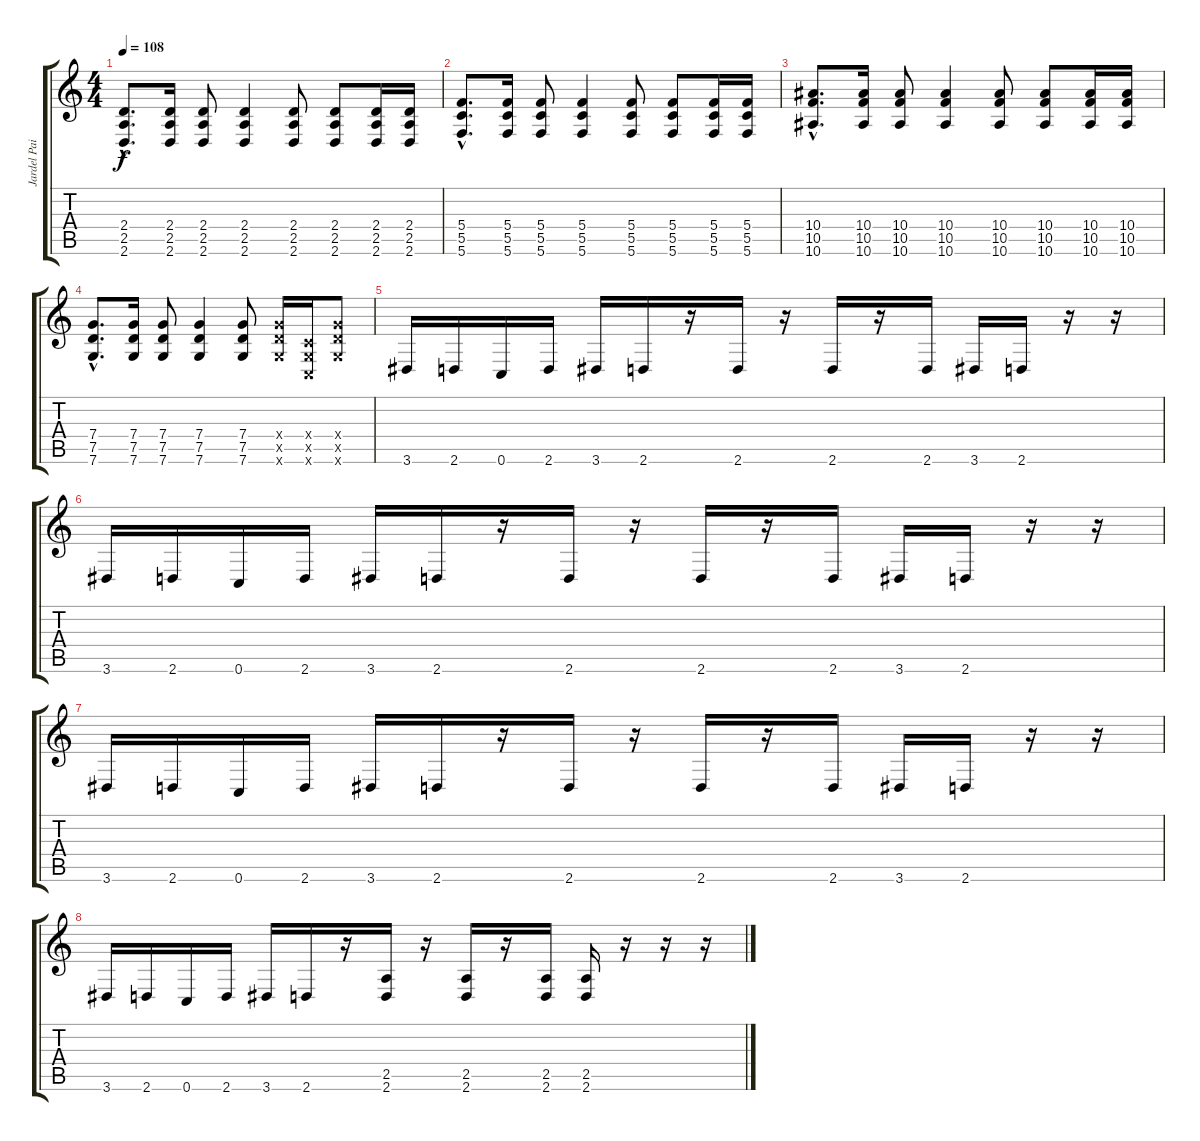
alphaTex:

\track ("Jardel Paisante [Guitar]" "Jardel Pai") {instrument distortionguitar}
\staff {score tabs}
\tuning (D4 A3 F3 C3 G2 C2) {hide}
\ts (4 4)
\tempo 108
\clef g2
\ks c
(2.4{hac} 2.5{hac} 2.6{hac}).8{d dy f} (2.4 2.5 2.6).16 (2.4 2.5 2.6).8 (2.4 2.5 2.6).4 (2.4 2.5 2.6).8 (2.4 2.5 2.6).8 (2.4 2.5 2.6).16 (2.4 2.5 2.6).16 |
(5.4{hac} 5.5{hac} 5.6{hac}).8{d} (5.4 5.5 5.6).16 (5.4 5.5 5.6).8 (5.4 5.5 5.6).4 (5.4 5.5 5.6).8 (5.4 5.5 5.6).8 (5.4 5.5 5.6).16 (5.4 5.5 5.6).16 |
(10.4{hac} 10.5{hac} 10.6{hac}).8{d} (10.4 10.5 10.6).16 (10.4 10.5 10.6).8 (10.4 10.5 10.6).4 (10.4 10.5 10.6).8 (10.4 10.5 10.6).8 (10.4 10.5 10.6).16 (10.4 10.5 10.6).16 |
(7.4{hac} 7.5{hac} 7.6{hac}).8{d} (7.4 7.5 7.6).16 (7.4 7.5 7.6).8 (7.4 7.5 7.6).4 (7.4 7.5 7.6).8 (7.4{x} 7.5{x} 7.6{x}).16 (0.4{x} 0.5{x} 0.6{x}).16 (7.4{x} 7.5{x} 7.6{x}).8 |
3.6.16 2.6.16 0.6.16 2.6.16 3.6.16 2.6.16 r.16 2.6.16 r.16 2.6.16 r.16 2.6.16 3.6.16 2.6.16 r.16 r.16 |
3.6.16 2.6.16 0.6.16 2.6.16 3.6.16 2.6.16 r.16 2.6.16 r.16 2.6.16 r.16 2.6.16 3.6.16 2.6.16 r.16 r.16 |
3.6.16 2.6.16 0.6.16 2.6.16 3.6.16 2.6.16 r.16 2.6.16 r.16 2.6.16 r.16 2.6.16 3.6.16 2.6.16 r.16 r.16 |
3.6.16 2.6.16 0.6.16 2.6.16 3.6.16 2.6.16 r.16 (2.5 2.6).16 r.16 (2.5 2.6).16 r.16 (2.5 2.6).16 (2.5 2.6).16 r.16 r.16 r.16
